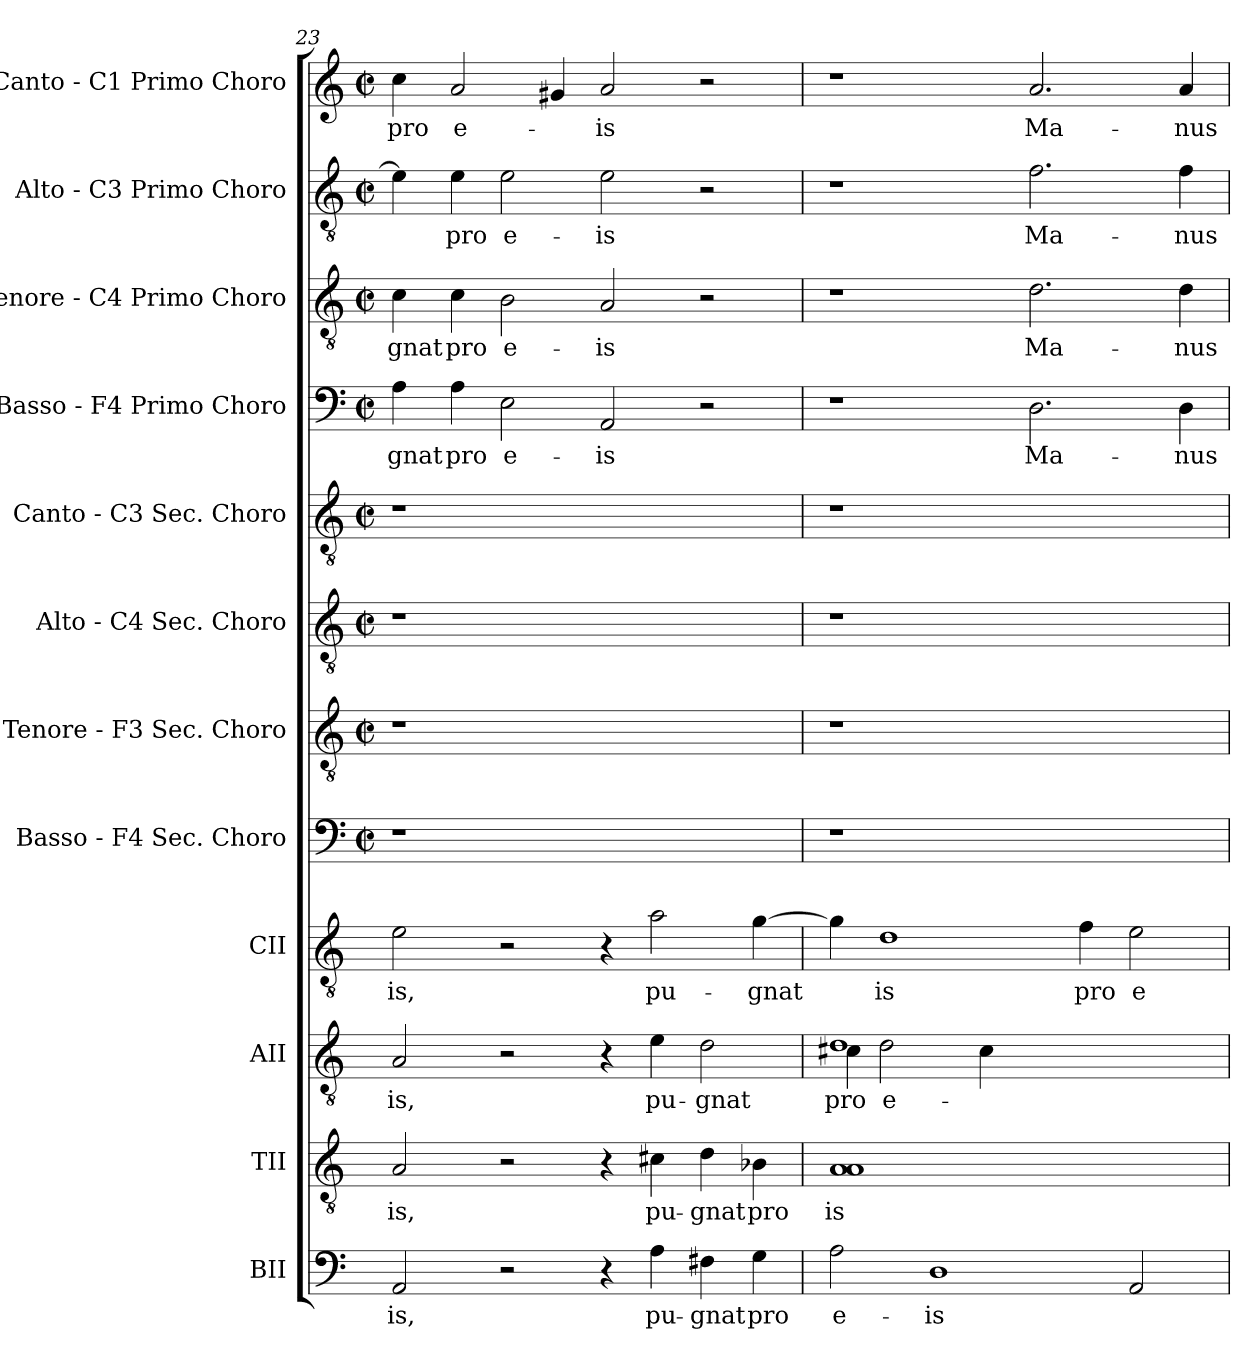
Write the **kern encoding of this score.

**kern	**text	**kern	**text	**kern	**text	**kern	**text	**kern	**kern	**kern	**kern	**kern	**text	**kern	**text	**kern	**text	**kern	**text
*part12	*part12	*part11	*part11	*part10	*part10	*part9	*part9	*part8	*part7	*part6	*part5	*part4	*part4	*part3	*part3	*part2	*part2	*part1	*part1
*staff12	*staff12	*staff11	*staff11	*staff10	*staff10	*staff9	*staff9	*staff8	*staff7	*staff6	*staff5	*staff4	*staff4	*staff3	*staff3	*staff2	*staff2	*staff1	*staff1
*I"BII	*	*I"TII	*	*I"AII	*	*I"CII	*	*I"Basso - F4  Sec. Choro	*I"Tenore - F3  Sec. Choro	*I"Alto - C4  Sec. Choro	*I"Canto - C3  Sec. Choro	*I"Basso - F4  Primo Choro	*	*I"Tenore - C4  Primo Choro	*	*I"Alto - C3  Primo Choro	*	*I"Canto - C1  Primo Choro	*
*I'BII	*	*I'TII	*	*I'AII	*	*I'CII	*	*I'Ch	*I'Ch	*I'Ch	*I'Ch	*I'BI	*	*I'TI	*	*I'AI	*	*I'CI	*
!!LO:PB:g=z
*clefF4	*	*clefGv2	*	*clefGv2	*	*clefGv2	*	*clefF4	*clefGv2	*clefGv2	*clefGv2	*clefF4	*	*clefGv2	*	*clefGv2	*	*clefG2	*
*	*	*	*	*	*	*	*	*M2/2	*M2/2	*M2/2	*M2/2	*M2/2	*	*M2/2	*	*M2/2	*	*M2/2	*
*	*	*	*	*	*	*	*	*met(c|)	*met(c|)	*met(c|)	*met(c|)	*met(c|)	*	*met(c|)	*	*met(c|)	*	*met(c|)	*
=23	=23	=23	=23	=23	=23	=23	=23	=23	=23	=23	=23	=23	=23	=23	=23	=23	=23	=23	=23
!	!LO:LY:b:cj	!	!LO:LY:b:cj	!	!LO:LY:b:cj	!	!LO:LY:b:cj	!	!	!	!	!	!LO:LY:b:cj	!	!LO:LY:b:cj	!	!	!	!LO:LY:b:cj
2AA/	-is,	2A/	-is,	2A/	-is,	2e\	-is,	1r	1r	1r	1r	4A\	-gnat	4c\	-gnat	4e\]	.	4cc\	pro
!	!	!	!	!	!	!	!	!	!	!	!	!	!LO:LY:b:cj	!	!LO:LY:b:cj	!	!LO:LY:b:cj	!	!LO:LY:b:cj
.	.	.	.	.	.	.	.	.	.	.	.	4A\	pro	4c\	pro	4e\	pro	2a/	e-
!	!	!	!	!	!	!	!	!	!	!	!	!	!LO:LY:b:cj	!	!LO:LY:b:cj	!	!LO:LY:b:cj	!	!
2r	.	2r	.	2r	.	2r	.	.	.	.	.	2E\	e-	2B\	e-	2e\	e-	.	.
.	.	.	.	.	.	.	.	.	.	.	.	.	.	.	.	.	.	4g#X/	.
!	!	!	!	!	!	!	!	!	!	!	!	!	!LO:LY:b:cj	!	!LO:LY:b:cj	!	!LO:LY:b:cj	!	!LO:LY:b:cj
4r	.	4r	.	4r	.	4r	.	1ryy	1ryy	1ryy	1ryy	2AA/	-is	2A/	-is	2e\	-is	2a/	-is
!	!LO:LY:b	!	!LO:LY:b	!	!LO:LY:b	!	!LO:LY:b:cj	!	!	!	!	!	!	!	!	!	!	!	!
4A\	pu-	4c#X\	pu-	4e\	pu-	2a\	pu-	.	.	.	.	.	.	.	.	.	.	.	.
!	!LO:LY:b:cj	!	!LO:LY:b:cj	!	!LO:LY:b:cj	!	!	!	!	!	!	!	!	!	!	!	!	!	!
4F#X\	-gnat	4d\	-gnat	2d\	-gnat	.	.	.	.	.	.	2r	.	2r	.	2r	.	2r	.
!	!LO:LY:b:cj	!	!LO:LY:b:cj	!	!	!	!LO:LY:b:cj	!	!	!	!	!	!	!	!	!	!	!	!
4G\	pro	4B-X\	pro	.	.	[>4g\	-gnat	.	.	.	.	.	.	.	.	.	.	.	.
=24	=24	=24	=24	=24	=24	=24	=24	=24	=24	=24	=24	=24	=24	=24	=24	=24	=24	=24	=24
!	!LO:LY:b:cj	!	!LO:LY:b:cj	!	!LO:LY:b:cj	!	!	!	!	!	!	!	!	!	!	!	!	!	!
*	*	*	*	*^	*	*	*	*	*	*	*	*	*	*	*	*	*	*	*
!	!	!	!	!	!	!LO:LY:b:cj	!	!	!	!	!	!	!	!	!	!	!	!	!	!
2A\	e-	1A 1A	-is	1d	4c#X\	pro	4g\]	.	1r	1r	1r	1r	1r	.	1r	.	1r	.	1r	.
!	!	!	!	!	!	!LO:LY:b:cj	!	!LO:LY:b:cj	!	!	!	!	!	!	!	!	!	!	!	!
.	.	.	.	.	2d\	e-	1d	-is	.	.	.	.	.	.	.	.	.	.	.	.
!	!LO:LY:b:cj	!	!	!	!	!	!	!	!	!	!	!	!	!	!	!	!	!	!	!
1D	-is	.	.	.	.	.	.	.	.	.	.	.	.	.	.	.	.	.	.	.
.	.	.	.	.	4c#\	.	.	.	.	.	.	.	.	.	.	.	.	.	.	.
!	!	!	!	!	!	!	!	!	!	!	!	!	!	!LO:LY:b:cj	!	!LO:LY:b:cj	!	!LO:LY:b:cj	!	!LO:LY:b:cj
.	.	1ryy	.	1ryy	1ryy	.	.	.	1ryy	1ryy	1ryy	1ryy	2.D\	Ma-	2.d\	Ma-	2.f\	Ma-	2.a/	Ma-
!	!	!	!	!	!	!	!	!LO:LY:b:cj	!	!	!	!	!	!	!	!	!	!	!	!
.	.	.	.	.	.	.	4f\	pro	.	.	.	.	.	.	.	.	.	.	.	.
!	!	!	!	!	!	!	!	!LO:LY:b:cj	!	!	!	!	!	!	!	!	!	!	!	!
2AA/	.	.	.	.	.	.	2e\	e-	.	.	.	.	.	.	.	.	.	.	.	.
!	!	!	!	!	!	!	!	!	!	!	!	!	!	!LO:LY:b:cj	!	!LO:LY:b:cj	!	!LO:LY:b:cj	!	!LO:LY:b:cj
.	.	.	.	.	.	.	.	.	.	.	.	.	4D\	-nus	4d\	-nus	4f\	-nus	4a/	-nus
*	*	*	*	*v	*v	*	*	*	*	*	*	*	*	*	*	*	*	*	*	*
=	=	=	=	=	=	=	=	=	=	=	=	=	=	=	=	=	=	=	=
*-	*-	*-	*-	*-	*-	*-	*-	*-	*-	*-	*-	*-	*-	*-	*-	*-	*-	*-	*-
